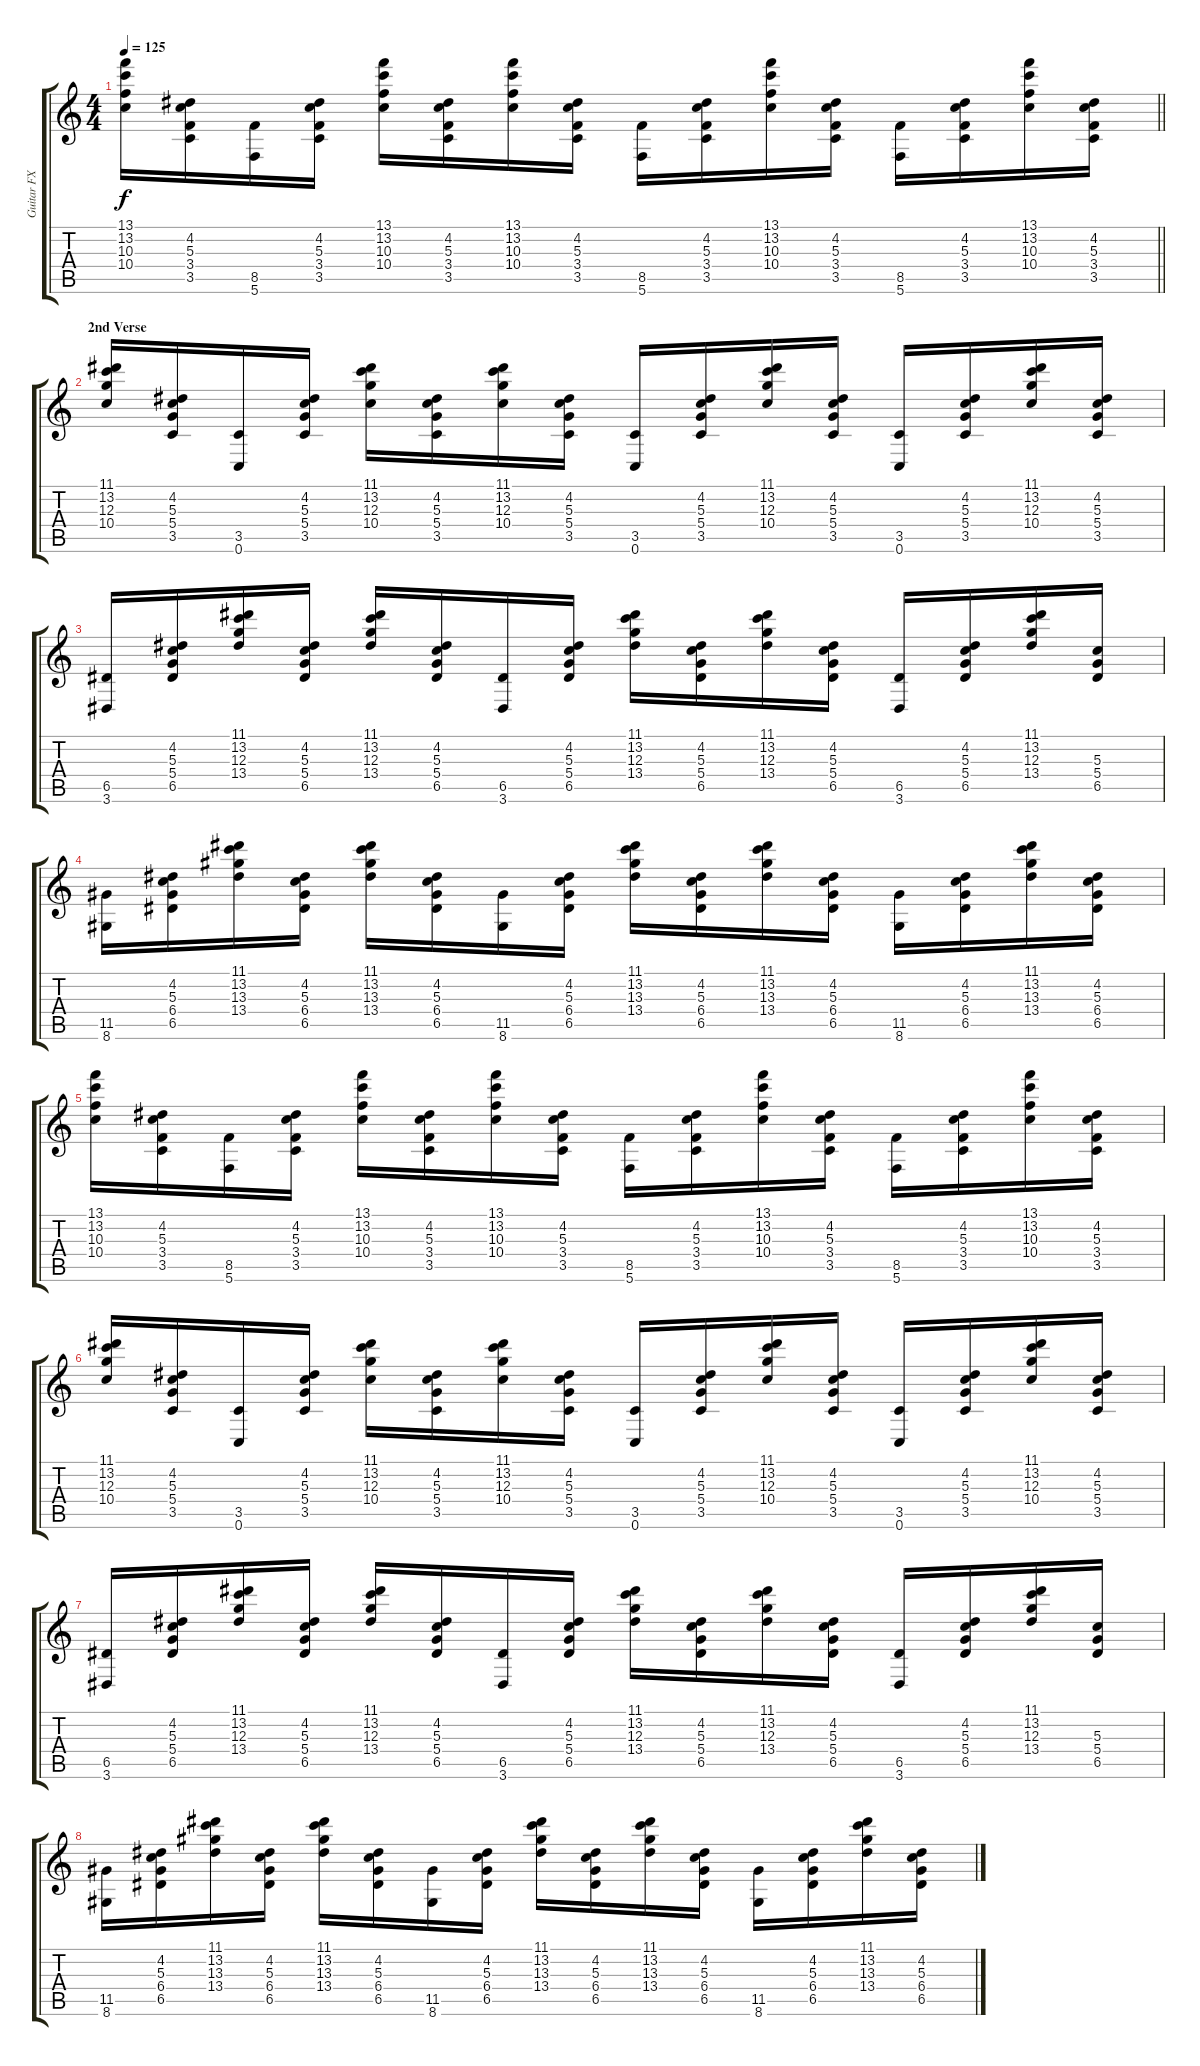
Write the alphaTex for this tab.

\track ("Guitar FX" "Guitar FX") {instrument overdrivenguitar}
\staff {score tabs}
\tuning (E4 B3 G3 D3 A2 C2) {hide}
\ts (4 4)
\tempo 125
\clef g2
\barLineRight lightlight
\ks c
(13.1 13.2 10.3 10.4).16{dy f balance 0} (4.2 5.3 3.4 3.5).16{balance 16} (8.5 5.6).16{balance 0} (4.2 5.3 3.4 3.5).16{balance 16} (13.1 13.2 10.3 10.4).16{balance 0} (4.2 5.3 3.4 3.5).16{balance 16} (13.1 13.2 10.3 10.4).16{balance 0} (4.2 5.3 3.4 3.5).16{balance 16} (8.5 5.6).16{balance 0} (4.2 5.3 3.4 3.5).16{balance 16} (13.1 13.2 10.3 10.4).16{balance 0} (4.2 5.3 3.4 3.5).16{balance 16} (8.5 5.6).16{balance 0} (4.2 5.3 3.4 3.5).16{balance 16} (13.1 13.2 10.3 10.4).16{balance 0} (4.2 5.3 3.4 3.5).16{balance 16} |
\section ("" "2nd Verse")
(11.1 13.2 12.3 10.4).16{balance 0} (4.2 5.3 5.4 3.5).16{balance 16} (3.5 0.6).16{balance 0} (4.2 5.3 5.4 3.5).16{balance 16} (11.1 13.2 12.3 10.4).16{balance 0} (4.2 5.3 5.4 3.5).16{balance 16} (11.1 13.2 12.3 10.4).16{balance 0} (4.2 5.3 5.4 3.5).16{balance 16} (3.5 0.6).16{balance 0} (4.2 5.3 5.4 3.5).16{balance 16} (11.1 13.2 12.3 10.4).16{balance 0} (4.2 5.3 5.4 3.5).16{balance 16} (3.5 0.6).16{balance 0} (4.2 5.3 5.4 3.5).16{balance 16} (11.1 13.2 12.3 10.4).16{balance 0} (4.2 5.3 5.4 3.5).16{balance 16} |
(6.5 3.6).16{balance 0} (4.2 5.3 5.4 6.5).16{balance 16} (11.1 13.2 12.3 13.4).16{balance 0} (4.2 5.3 5.4 6.5).16{balance 16} (11.1 13.2 12.3 13.4).16{balance 0} (4.2 5.3 5.4 6.5).16{balance 16} (6.5 3.6).16{balance 0} (4.2 5.3 5.4 6.5).16{balance 16} (11.1 13.2 12.3 13.4).16{balance 0} (4.2 5.3 5.4 6.5).16{balance 16} (11.1 13.2 12.3 13.4).16{balance 0} (4.2 5.3 5.4 6.5).16{balance 16} (6.5 3.6).16{balance 0} (4.2 5.3 5.4 6.5).16{balance 16} (11.1 13.2 12.3 13.4).16{balance 0} (5.3 5.4 6.5).16{balance 16} |
(11.5 8.6).16{balance 0} (4.2 5.3 6.4 6.5).16{balance 16} (11.1 13.2 13.3 13.4).16{balance 0} (4.2 5.3 6.4 6.5).16{balance 16} (11.1 13.2 13.3 13.4).16{balance 0} (4.2 5.3 6.4 6.5).16{balance 16} (11.5 8.6).16{balance 0} (4.2 5.3 6.4 6.5).16{balance 16} (11.1 13.2 13.3 13.4).16{balance 0} (4.2 5.3 6.4 6.5).16{balance 16} (11.1 13.2 13.3 13.4).16{balance 0} (4.2 5.3 6.4 6.5).16{balance 16} (11.5 8.6).16{balance 0} (4.2 5.3 6.4 6.5).16{balance 16} (11.1 13.2 13.3 13.4).16{balance 0} (4.2 5.3 6.4 6.5).16{balance 16} |
(13.1 13.2 10.3 10.4).16{balance 0} (4.2 5.3 3.4 3.5).16{balance 16} (8.5 5.6).16{balance 0} (4.2 5.3 3.4 3.5).16{balance 16} (13.1 13.2 10.3 10.4).16{balance 0} (4.2 5.3 3.4 3.5).16{balance 16} (13.1 13.2 10.3 10.4).16{balance 0} (4.2 5.3 3.4 3.5).16{balance 16} (8.5 5.6).16{balance 0} (4.2 5.3 3.4 3.5).16{balance 16} (13.1 13.2 10.3 10.4).16{balance 0} (4.2 5.3 3.4 3.5).16{balance 16} (8.5 5.6).16{balance 0} (4.2 5.3 3.4 3.5).16{balance 16} (13.1 13.2 10.3 10.4).16{balance 0} (4.2 5.3 3.4 3.5).16{balance 16} |
(11.1 13.2 12.3 10.4).16{balance 0} (4.2 5.3 5.4 3.5).16{balance 16} (3.5 0.6).16{balance 0} (4.2 5.3 5.4 3.5).16{balance 16} (11.1 13.2 12.3 10.4).16{balance 0} (4.2 5.3 5.4 3.5).16{balance 16} (11.1 13.2 12.3 10.4).16{balance 0} (4.2 5.3 5.4 3.5).16{balance 16} (3.5 0.6).16{balance 0} (4.2 5.3 5.4 3.5).16{balance 16} (11.1 13.2 12.3 10.4).16{balance 0} (4.2 5.3 5.4 3.5).16{balance 16} (3.5 0.6).16{balance 0} (4.2 5.3 5.4 3.5).16{balance 16} (11.1 13.2 12.3 10.4).16{balance 0} (4.2 5.3 5.4 3.5).16{balance 16} |
(6.5 3.6).16{balance 0} (4.2 5.3 5.4 6.5).16{balance 16} (11.1 13.2 12.3 13.4).16{balance 0} (4.2 5.3 5.4 6.5).16{balance 16} (11.1 13.2 12.3 13.4).16{balance 0} (4.2 5.3 5.4 6.5).16{balance 16} (6.5 3.6).16{balance 0} (4.2 5.3 5.4 6.5).16{balance 16} (11.1 13.2 12.3 13.4).16{balance 0} (4.2 5.3 5.4 6.5).16{balance 16} (11.1 13.2 12.3 13.4).16{balance 0} (4.2 5.3 5.4 6.5).16{balance 16} (6.5 3.6).16{balance 0} (4.2 5.3 5.4 6.5).16{balance 16} (11.1 13.2 12.3 13.4).16{balance 0} (5.3 5.4 6.5).16{balance 16} |
(11.5 8.6).16{balance 0} (4.2 5.3 6.4 6.5).16{balance 16} (11.1 13.2 13.3 13.4).16{balance 0} (4.2 5.3 6.4 6.5).16{balance 16} (11.1 13.2 13.3 13.4).16{balance 0} (4.2 5.3 6.4 6.5).16{balance 16} (11.5 8.6).16{balance 0} (4.2 5.3 6.4 6.5).16{balance 16} (11.1 13.2 13.3 13.4).16{balance 0} (4.2 5.3 6.4 6.5).16{balance 16} (11.1 13.2 13.3 13.4).16{balance 0} (4.2 5.3 6.4 6.5).16{balance 16} (11.5 8.6).16{balance 0} (4.2 5.3 6.4 6.5).16{balance 16} (11.1 13.2 13.3 13.4).16{balance 0} (4.2 5.3 6.4 6.5).16{balance 16}
